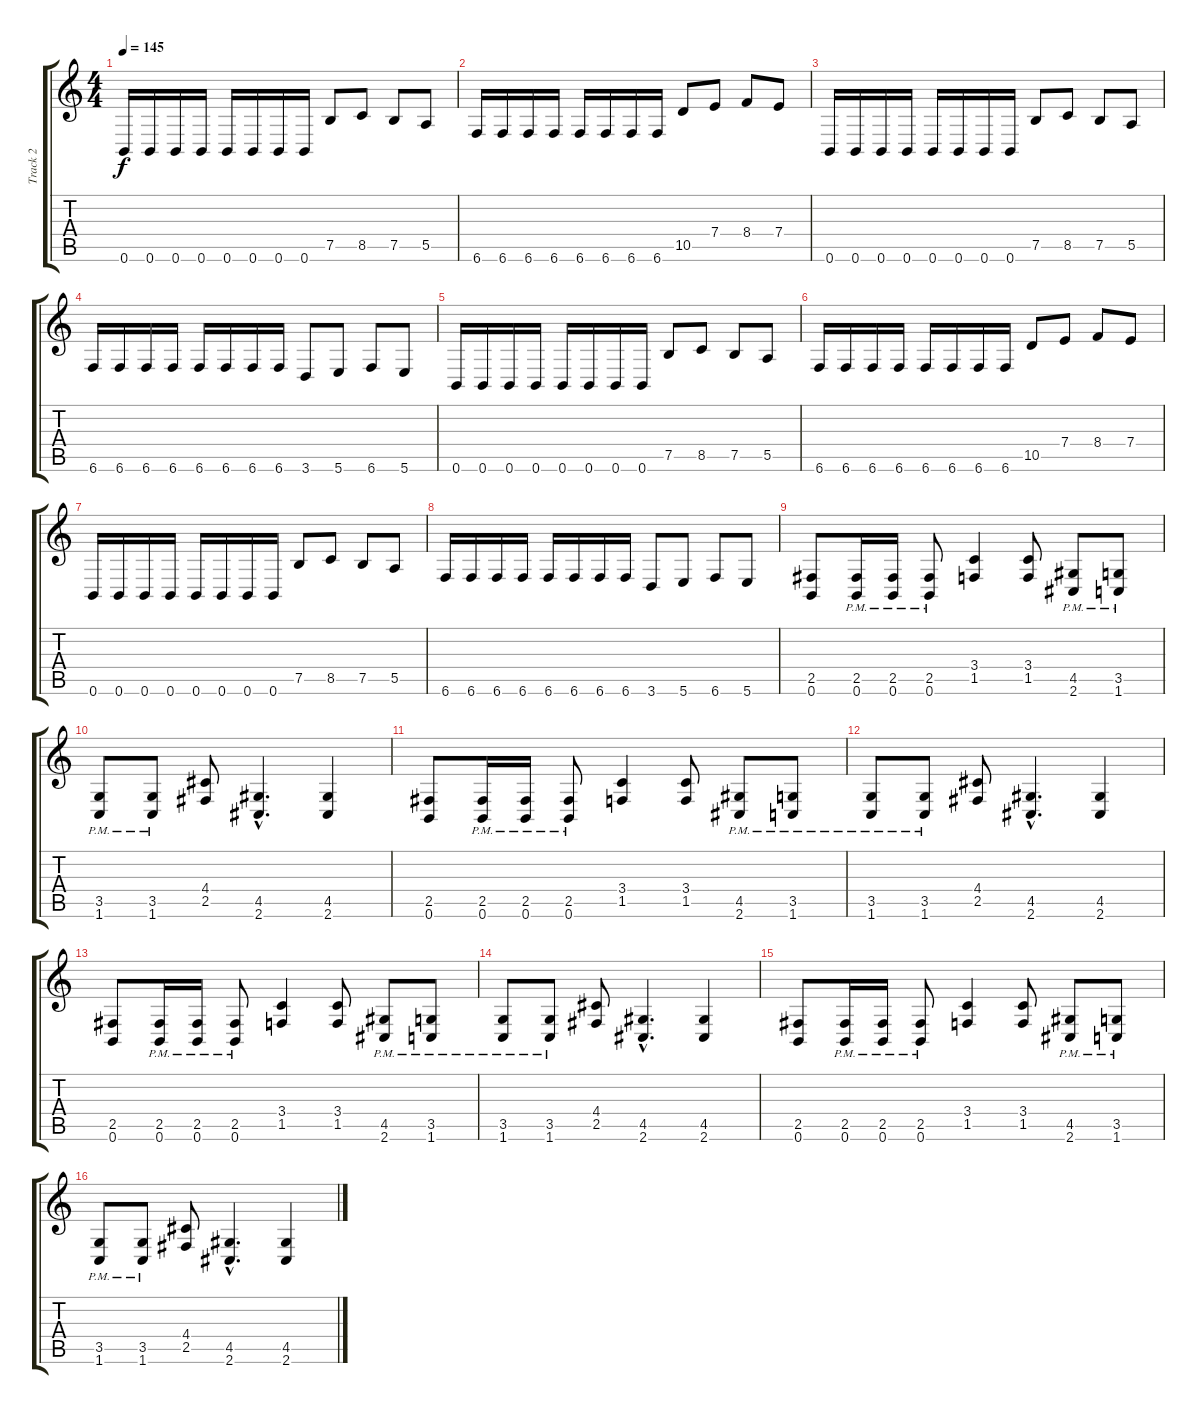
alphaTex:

\track ("Track 2" "Track 2") {instrument distortionguitar}
\staff {score tabs}
\tuning (B3 Gb3 D3 A2 E2 B1) {hide}
\ts (4 4)
\tempo 145
\clef g2
\ks c
0.6.16{dy f} 0.6.16 0.6.16 0.6.16 0.6.16 0.6.16 0.6.16 0.6.16 7.5.8 8.5.8 7.5.8 5.5.8 |
6.6.16 6.6.16 6.6.16 6.6.16 6.6.16 6.6.16 6.6.16 6.6.16 10.5.8 7.4.8 8.4.8 7.4.8 |
0.6.16 0.6.16 0.6.16 0.6.16 0.6.16 0.6.16 0.6.16 0.6.16 7.5.8 8.5.8 7.5.8 5.5.8 |
6.6.16 6.6.16 6.6.16 6.6.16 6.6.16 6.6.16 6.6.16 6.6.16 3.6.8 5.6.8 6.6.8 5.6.8 |
0.6.16 0.6.16 0.6.16 0.6.16 0.6.16 0.6.16 0.6.16 0.6.16 7.5.8 8.5.8 7.5.8 5.5.8 |
6.6.16 6.6.16 6.6.16 6.6.16 6.6.16 6.6.16 6.6.16 6.6.16 10.5.8 7.4.8 8.4.8 7.4.8 |
0.6.16 0.6.16 0.6.16 0.6.16 0.6.16 0.6.16 0.6.16 0.6.16 7.5.8 8.5.8 7.5.8 5.5.8 |
6.6.16 6.6.16 6.6.16 6.6.16 6.6.16 6.6.16 6.6.16 6.6.16 3.6.8 5.6.8 6.6.8 5.6.8 |
(2.5 0.6).8 (2.5{pm} 0.6{pm}).16 (2.5{pm} 0.6{pm}).16 (2.5{pm} 0.6{pm}).8 (3.4 1.5).4 (3.4 1.5).8 (4.5{pm} 2.6{pm}).8 (3.5{pm} 1.6{pm}).8 |
(3.5{pm} 1.6{pm}).8 (3.5{pm} 1.6{pm}).8 (4.4 2.5).8 (4.5{hac} 2.6{hac}).4{d} (4.5 2.6).4 |
(2.5 0.6).8 (2.5{pm} 0.6{pm}).16 (2.5{pm} 0.6{pm}).16 (2.5{pm} 0.6{pm}).8 (3.4 1.5).4 (3.4 1.5).8 (4.5{pm} 2.6{pm}).8 (3.5{pm} 1.6{pm}).8 |
(3.5{pm} 1.6{pm}).8 (3.5{pm} 1.6{pm}).8 (4.4 2.5).8 (4.5{hac} 2.6{hac}).4{d} (4.5 2.6).4 |
(2.5 0.6).8 (2.5{pm} 0.6{pm}).16 (2.5{pm} 0.6{pm}).16 (2.5{pm} 0.6{pm}).8 (3.4 1.5).4 (3.4 1.5).8 (4.5{pm} 2.6{pm}).8 (3.5{pm} 1.6{pm}).8 |
(3.5{pm} 1.6{pm}).8 (3.5{pm} 1.6{pm}).8 (4.4 2.5).8 (4.5{hac} 2.6{hac}).4{d} (4.5 2.6).4 |
(2.5 0.6).8 (2.5{pm} 0.6{pm}).16 (2.5{pm} 0.6{pm}).16 (2.5{pm} 0.6{pm}).8 (3.4 1.5).4 (3.4 1.5).8 (4.5{pm} 2.6{pm}).8 (3.5{pm} 1.6{pm}).8 |
(3.5{pm} 1.6{pm}).8 (3.5{pm} 1.6{pm}).8 (4.4 2.5).8 (4.5{hac} 2.6{hac}).4{d} (4.5 2.6).4
